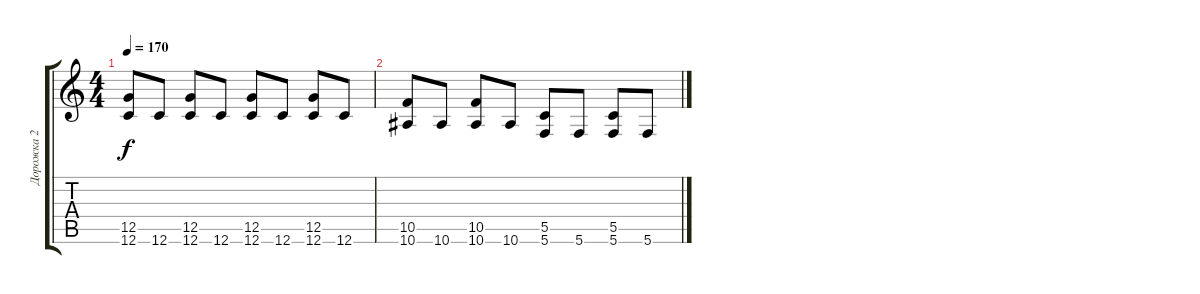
\track ("Дорожка 2" "Дорожка 2") {instrument distortionguitar}
\staff {score tabs}
\tuning (D4 A3 F3 C3 G2 C2) {hide}
\ts (4 4)
\tempo 170
\clef g2
\ks c
(12.5 12.6).8{dy f} 12.6.8 (12.5 12.6).8 12.6.8 (12.5 12.6).8 12.6.8 (12.5 12.6).8 12.6.8 |
(10.5 10.6).8 10.6.8 (10.5 10.6).8 10.6.8 (5.5 5.6).8 5.6.8 (5.5 5.6).8 5.6.8
